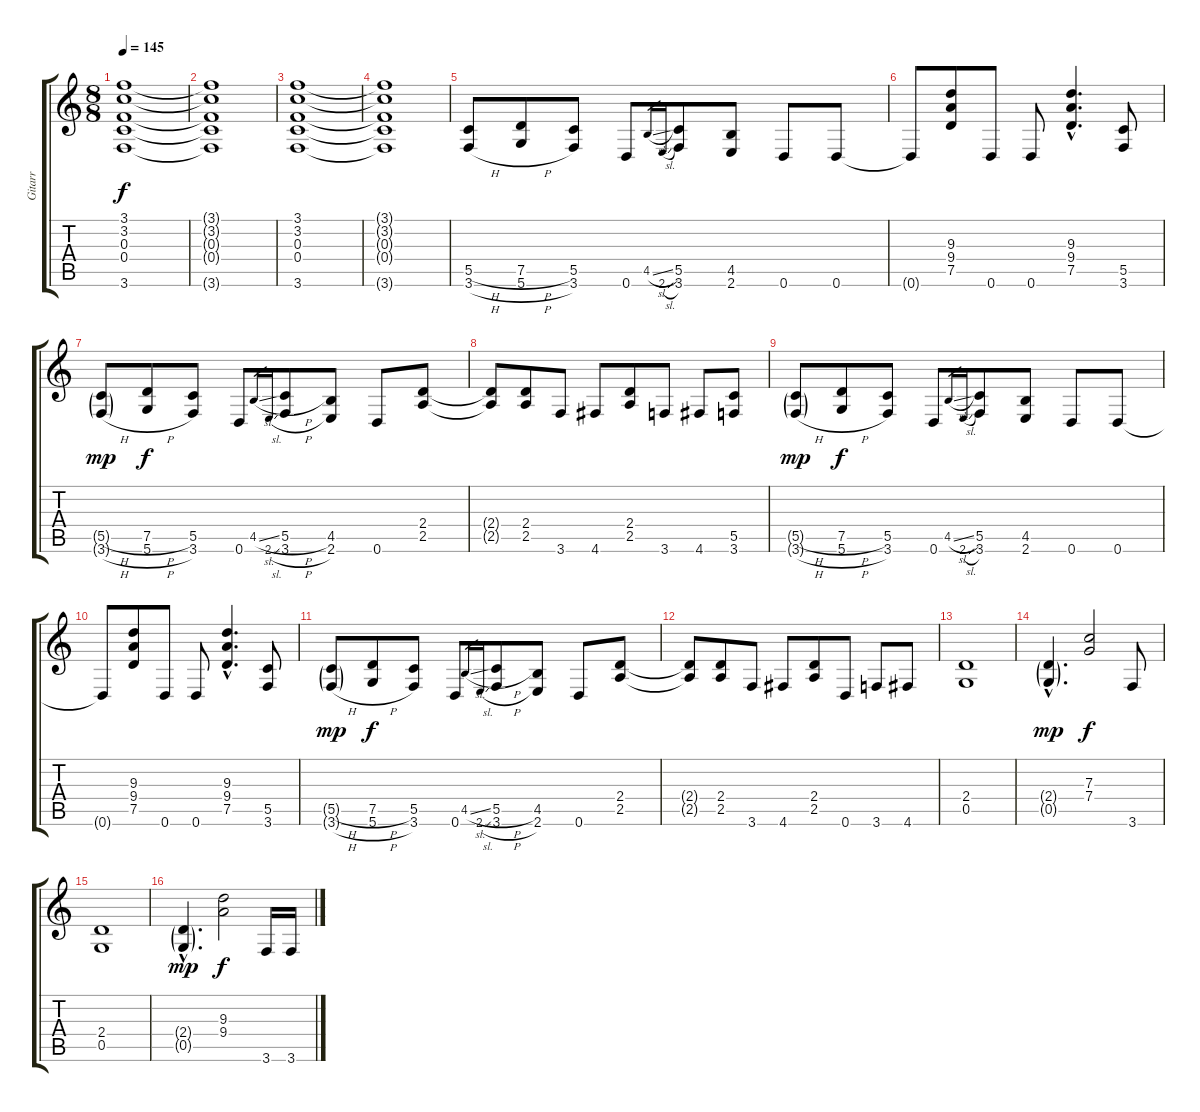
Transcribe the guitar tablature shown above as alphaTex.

\track ("Gitarr" "Gitarr") {instrument electricguitarclean}
\staff {score tabs}
\tuning (D4 A3 F3 C3 G2 D2) {hide}
\ts (8 8)
\tempo 145
\clef g2
\ks c
(3.1 3.2 0.3 0.4 3.6).1{dy f} |
(3.1{t} 3.2{t} 0.3{t} 0.4{t} 3.6{t}).1 |
(3.1 3.2 0.3 0.4 3.6).1 |
(3.1{t} 3.2{t} 0.3{t} 0.4{t} 3.6{t}).1 |
(5.5{h} 3.6{h}).8 (7.5{h} 5.6{h}).8 (5.5 3.6).8 0.6.8 4.5{sl}.16{gr} 2.6{sl}.16{gr} (5.5 3.6).8 (4.5 2.6).8 0.6.8 0.6.8 |
0.6{t}.8 (9.3 9.4 7.5).8 0.6.8 0.6.8 (9.3{hac} 9.4{hac} 7.5{hac}).4{d} (5.5 3.6).8 |
(5.5{h g} 3.6{h g}).8{dy mp} (7.5{h} 5.6{h}).8{dy f} (5.5 3.6).8 0.6.8 4.5{sl}.16{gr} 2.6{sl}.16{gr} (5.5{h} 3.6{h}).8 (4.5 2.6).8 0.6.8 (2.4 2.5).8 |
(2.4{t} 2.5{t}).8 (2.4 2.5).8 3.6.8 4.6.8 (2.4 2.5).8 3.6.8 4.6.8 (5.5 3.6).8 |
(5.5{h g} 3.6{h g}).8{dy mp} (7.5{h} 5.6{h}).8{dy f} (5.5 3.6).8 0.6.8 4.5{sl}.16{gr} 2.6{sl}.16{gr} (5.5 3.6).8 (4.5 2.6).8 0.6.8 0.6.8 |
0.6{t}.8 (9.3 9.4 7.5).8 0.6.8 0.6.8 (9.3{hac} 9.4{hac} 7.5{hac}).4{d} (5.5 3.6).8 |
(5.5{h g} 3.6{h g}).8{dy mp} (7.5{h} 5.6{h}).8{dy f} (5.5 3.6).8 0.6.8 4.5{sl}.16{gr} 2.6{sl}.16{gr} (5.5{h} 3.6{h}).8 (4.5 2.6).8 0.6.8 (2.4 2.5).8 |
(2.4{t} 2.5{t}).8 (2.4 2.5).8 3.6.8 4.6.8 (2.4 2.5).8 0.6.8 3.6.8 4.6.8 |
(2.4 0.5).1 |
(2.4{g hac} 0.5{g hac}).4{d dy mp} (7.3 7.4).2{dy f} 3.6.8 |
(2.4 0.5).1 |
(2.4{g hac} 0.5{g hac}).4{d dy mp} (9.3 9.4).2{dy f} 3.6.16 3.6.16
